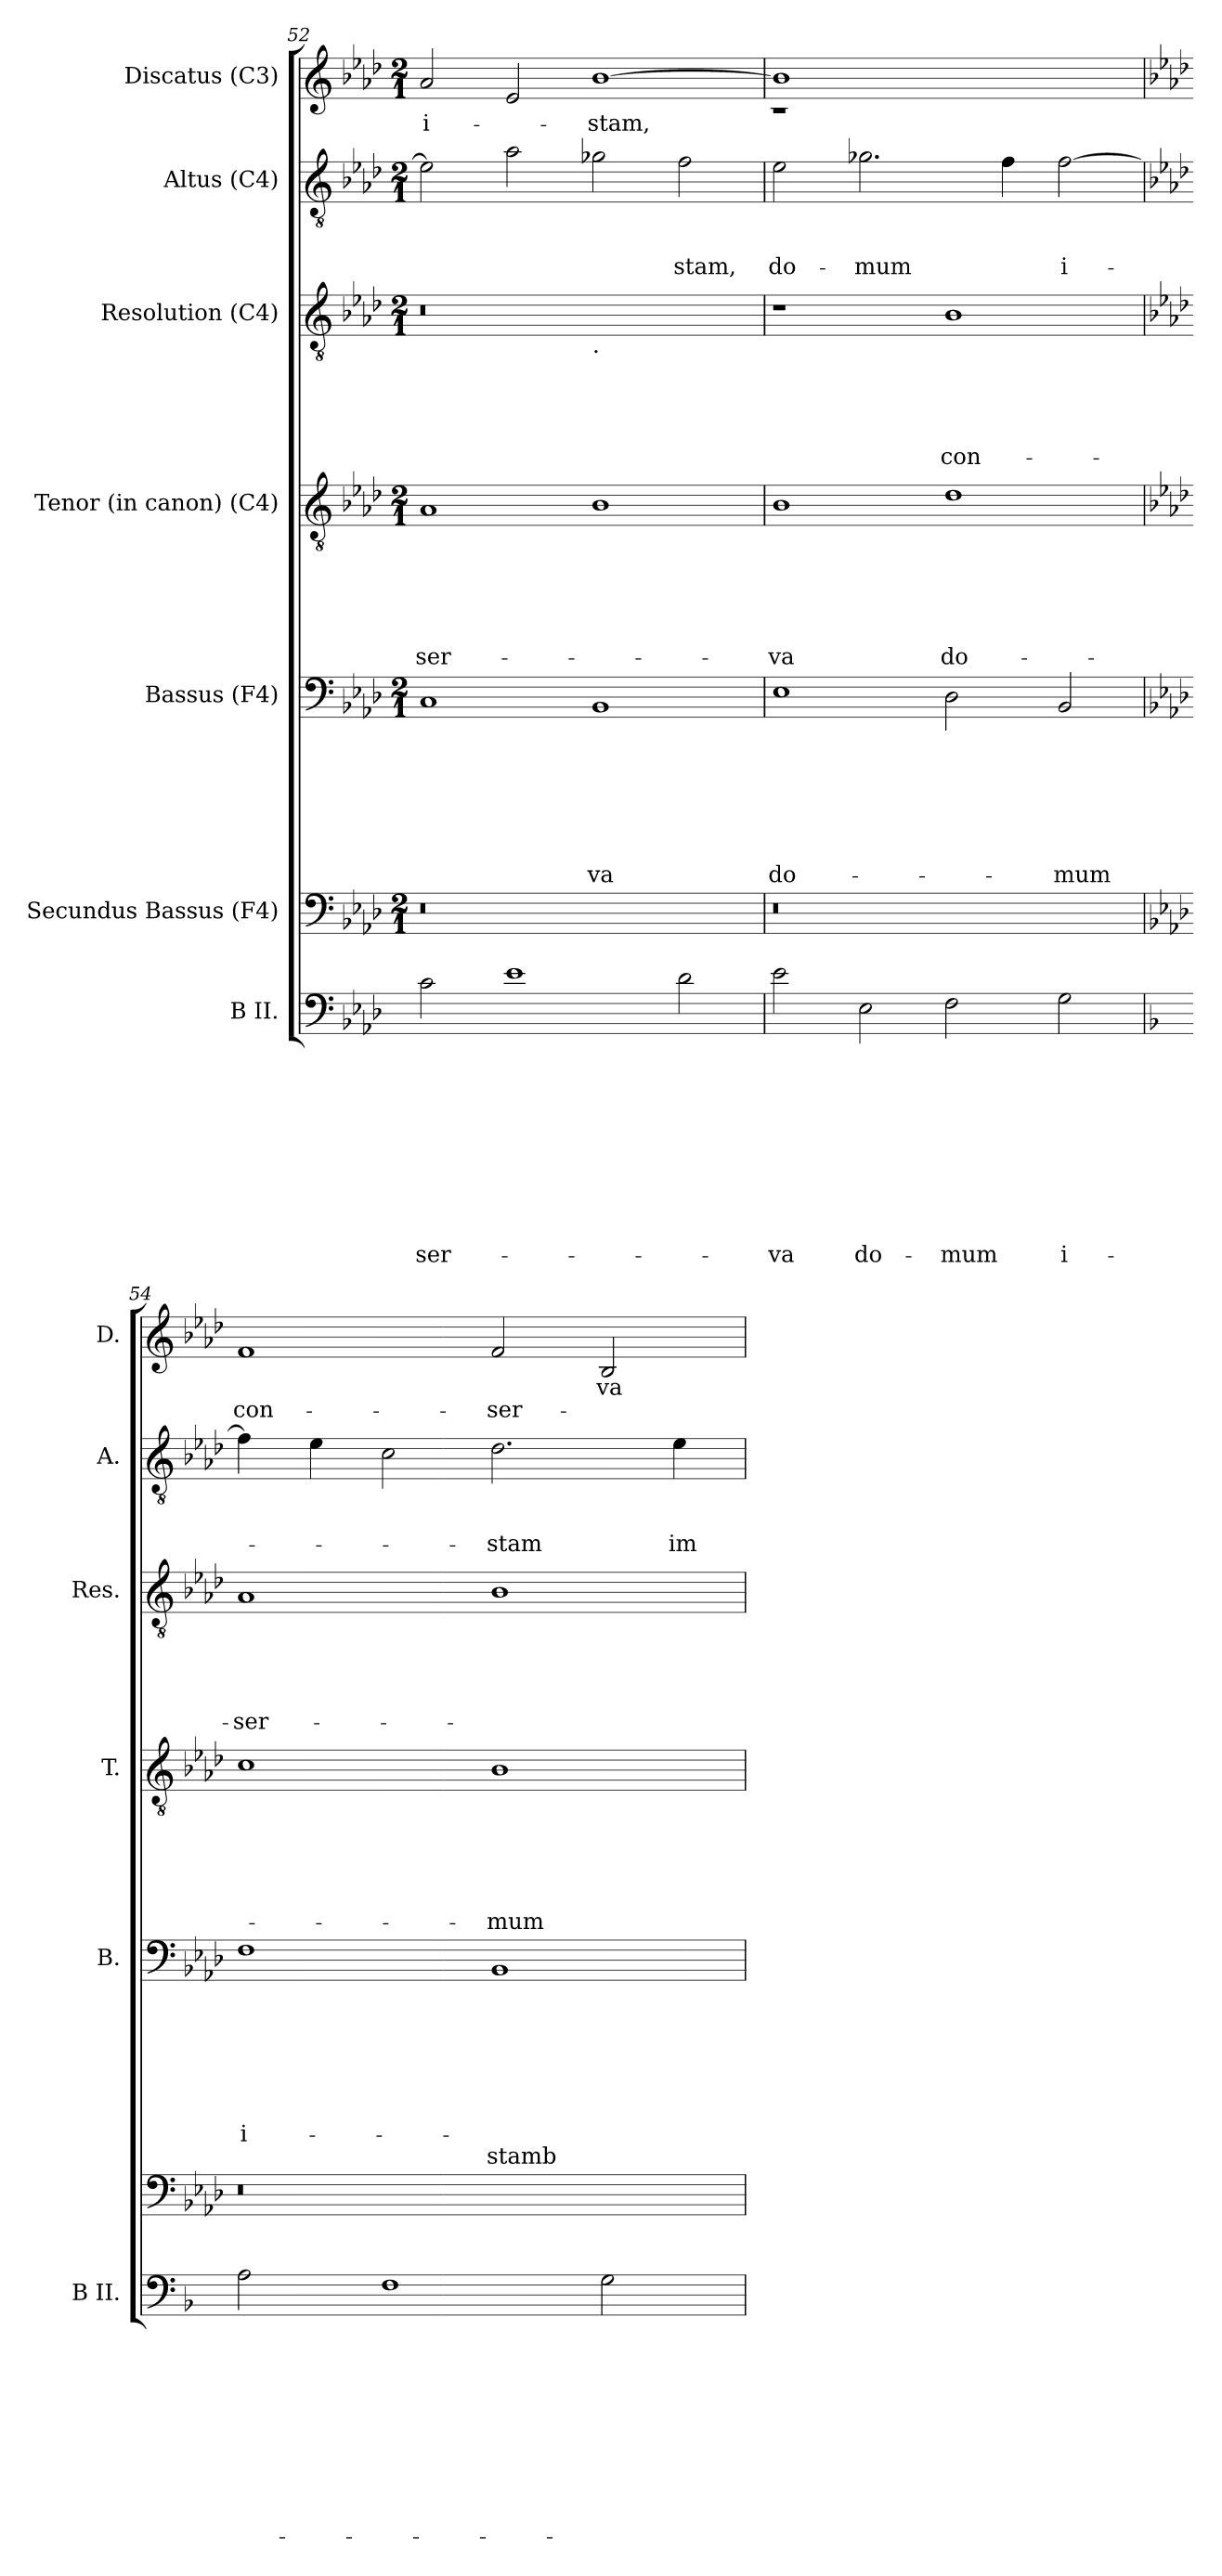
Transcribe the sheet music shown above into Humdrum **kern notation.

**kern	**text	**text	**text	**text	**text	**text	**text	**text	**text	**text	**kern	**kern	**text	**text	**text	**text	**text	**text	**text	**text	**kern	**text	**text	**text	**text	**text	**text	**kern	**text	**text	**text	**text	**text	**kern	**text	**text	**text	**kern	**text	**text
*part7	*part7	*part7	*part7	*part7	*part7	*part7	*part7	*part7	*part7	*part7	*part6	*part5	*part5	*part5	*part5	*part5	*part5	*part5	*part5	*part5	*part4	*part4	*part4	*part4	*part4	*part4	*part4	*part3	*part3	*part3	*part3	*part3	*part3	*part2	*part2	*part2	*part2	*part1	*part1	*part1
*staff7	*staff7	*staff7	*staff7	*staff7	*staff7	*staff7	*staff7	*staff7	*staff7	*staff7	*staff6	*staff5	*staff5	*staff5	*staff5	*staff5	*staff5	*staff5	*staff5	*staff5	*staff4	*staff4	*staff4	*staff4	*staff4	*staff4	*staff4	*staff3	*staff3	*staff3	*staff3	*staff3	*staff3	*staff2	*staff2	*staff2	*staff2	*staff1	*staff1	*staff1
*I"B II.	*	*	*	*	*	*	*	*	*	*	*I"Secundus Bassus (F4)	*I"Bassus (F4)	*	*	*	*	*	*	*	*	*I"Tenor (in canon) (C4)	*	*	*	*	*	*	*I"Resolution (C4)	*	*	*	*	*	*I"Altus (C4)	*	*	*	*I"Discatus (C3)	*	*
*I'B II.	*	*	*	*	*	*	*	*	*	*	*	*I'B.	*	*	*	*	*	*	*	*	*I'T.	*	*	*	*	*	*	*I'Res.	*	*	*	*	*	*I'A.	*	*	*	*I'D.	*	*
!!LO:LB:g=z
*clefF4	*	*	*	*	*	*	*	*	*	*	*clefF4	*clefF4	*	*	*	*	*	*	*	*	*clefGv2	*	*	*	*	*	*	*clefGv2	*	*	*	*	*	*clefGv2	*	*	*	*clefG2	*	*
*k[b-e-a-d-]	*	*	*	*	*	*	*	*	*	*	*k[b-e-a-d-]	*k[b-e-a-d-]	*	*	*	*	*	*	*	*	*k[b-e-a-d-]	*	*	*	*	*	*	*k[b-e-a-d-]	*	*	*	*	*	*k[b-e-a-d-]	*	*	*	*k[b-e-a-d-]	*	*
*A-:	*	*	*	*	*	*	*	*	*	*	*A-:	*A-:	*	*	*	*	*	*	*	*	*A-:	*	*	*	*	*	*	*A-:	*	*	*	*	*	*A-:	*	*	*	*A-:	*	*
*	*	*	*	*	*	*	*	*	*	*	*M2/1	*M2/1	*	*	*	*	*	*	*	*	*M2/1	*	*	*	*	*	*	*M2/1	*	*	*	*	*	*M2/1	*	*	*	*M2/1	*	*
=52	=52	=52	=52	=52	=52	=52	=52	=52	=52	=52	=52	=52	=52	=52	=52	=52	=52	=52	=52	=52	=52	=52	=52	=52	=52	=52	=52	=52	=52	=52	=52	=52	=52	=52	=52	=52	=52	=52	=52	=52
!	!	!	!	!	!	!	!	!	!	!LO:LY:b	!	!	!	!	!	!	!	!	!	!	!	!	!	!	!	!	!LO:LY:b	!	!	!	!	!	!	!	!	!	!	!	!LO:LY:b:rj	!
*	*	*	*	*	*	*	*	*	*	*	*	*	*	*	*	*	*	*	*	*	*	*	*	*	*	*	*	*^	*	*	*	*	*	*	*	*	*	*	*	*
2c\	.	.	.	.	.	.	.	.	.	-ser-	0r	1C	.	.	.	.	.	.	.	.	1A-	.	.	.	.	.	-ser-	0r	1ryy	.	.	.	.	.	2e-\]	.	.	.	2a-/	i-	.
1e-	.	.	.	.	.	.	.	.	.	.	.	.	.	.	.	.	.	.	.	.	.	.	.	.	.	.	.	.	.	.	.	.	.	.	2a-\	.	.	.	2e-/	.	.
!	!	!	!	!	!	!	!	!	!	!	!	!	!	!	!	!	!	!	!	!	!	!	!	!	!	!	!	!	!LO:TX:b:t=.	!	!	!	!	!	!	!	!	!	!	!	!
!	!	!	!	!	!	!	!	!	!	!	!	!	!	!	!	!	!	!	!LO:LY:b	!	!	!	!	!	!	!	!	!	!	!	!	!	!	!	!	!	!	!	!	!LO:LY:b	!
.	.	.	.	.	.	.	.	.	.	.	.	1BB-	.	.	.	.	.	.	-va	.	1B-	.	.	.	.	.	.	.	1ryy	.	.	.	.	.	2g-\	.	.	.	[>1b-	-stam,	.
!	!	!	!	!	!	!	!	!	!	!	!	!	!	!	!	!	!	!	!	!	!	!	!	!	!	!	!	!	!	!	!	!	!	!	!	!	!	!LO:LY:b	!	!	!
2d-\	.	.	.	.	.	.	.	.	.	.	.	.	.	.	.	.	.	.	.	.	.	.	.	.	.	.	.	.	.	.	.	.	.	.	2f\	.	.	-stam,	.	.	.
=53	=53	=53	=53	=53	=53	=53	=53	=53	=53	=53	=53	=53	=53	=53	=53	=53	=53	=53	=53	=53	=53	=53	=53	=53	=53	=53	=53	=53	=53	=53	=53	=53	=53	=53	=53	=53	=53	=53	=53	=53	=53
*	*	*	*	*	*	*	*	*	*	*	*	*	*	*	*	*	*	*	*	*	*	*	*	*	*	*	*	*	*	*	*	*	*	*	*	*	*	*	*^	*	*
!	!	!	!	!	!	!	!	!	!	!LO:LY:b	!	!	!	!	!	!	!	!	!LO:LY:b	!	!	!	!	!	!	!	!LO:LY:b	!	!	!	!	!	!	!	!	!	!	!LO:LY:b	!	!LO:N:vis=1	!	!
*	*	*	*	*	*	*	*	*	*	*	*	*	*	*	*	*	*	*	*	*	*	*	*	*	*	*	*	*v	*v	*	*	*	*	*	*	*	*	*	*	*	*	*
2e-\	.	.	.	.	.	.	.	.	.	-va	0r	1E-	.	.	.	.	.	.	do-	.	1B-	.	.	.	.	.	-va	1r	.	.	.	.	.	2e-\	.	.	do-	1b-]	0rc	.	.
!	!	!	!	!	!	!	!	!	!	!LO:LY:b	!	!	!	!	!	!	!	!	!	!	!	!	!	!	!	!	!	!	!	!	!	!	!	!	!	!	!LO:LY:b	!	!	!	!
2E-\	.	.	.	.	.	.	.	.	.	do-	.	.	.	.	.	.	.	.	.	.	.	.	.	.	.	.	.	.	.	.	.	.	.	2.g-\	.	.	-mum	.	.	.	.
!	!	!	!	!	!	!	!	!	!	!LO:LY:b	!	!	!	!	!	!	!	!	!	!	!	!	!	!	!	!	!LO:LY:b	!	!	!	!	!	!LO:LY:b	!	!	!	!	!	!	!	!
2F\	.	.	.	.	.	.	.	.	.	-mum	.	2D-\	.	.	.	.	.	.	.	.	1d-	.	.	.	.	.	do-	1B-	.	.	.	.	con-	.	.	.	.	1ryy	.	.	.
.	.	.	.	.	.	.	.	.	.	.	.	.	.	.	.	.	.	.	.	.	.	.	.	.	.	.	.	.	.	.	.	.	.	4f\	.	.	.	.	.	.	.
!	!	!	!	!	!	!	!	!	!	!LO:LY:b:rj	!	!	!	!	!	!	!	!	!LO:LY:b	!	!	!	!	!	!	!	!	!	!	!	!	!	!	!	!	!	!LO:LY:b:rj	!	!	!	!
2G\	.	.	.	.	.	.	.	.	.	i-	.	2BB-/	.	.	.	.	.	.	-mum	.	.	.	.	.	.	.	.	.	.	.	.	.	.	[>2f\	.	.	i-	.	.	.	.
*	*	*	*	*	*	*	*	*	*	*	*	*	*	*	*	*	*	*	*	*	*	*	*	*	*	*	*	*	*	*	*	*	*	*	*	*	*	*v	*v	*	*
=54	=54	=54	=54	=54	=54	=54	=54	=54	=54	=54	=54	=54	=54	=54	=54	=54	=54	=54	=54	=54	=54	=54	=54	=54	=54	=54	=54	=54	=54	=54	=54	=54	=54	=54	=54	=54	=54	=54	=54	=54
*k[b-]	*	*	*	*	*	*	*	*	*	*	*	*	*	*	*	*	*	*	*	*	*	*	*	*	*	*	*	*	*	*	*	*	*	*	*	*	*	*	*	*
*F:	*	*	*	*	*	*	*	*	*	*	*	*	*	*	*	*	*	*	*	*	*	*	*	*	*	*	*	*	*	*	*	*	*	*	*	*	*	*	*	*
!	!	!	!	!	!	!	!	!	!	!	!	!	!	!	!	!	!	!	!LO:LY:b:rj	!	!	!	!	!	!	!	!	!	!	!	!	!	!LO:LY:b	!	!	!	!	!	!	!LO:LY:b
2A\	.	.	.	.	.	.	.	.	.	.	0r	1F	.	.	.	.	.	.	i-	.	1c	.	.	.	.	.	.	1A-	.	.	.	.	-ser-	4f\]	.	.	.	1f	.	-con-
.	.	.	.	.	.	.	.	.	.	.	.	.	.	.	.	.	.	.	.	.	.	.	.	.	.	.	.	.	.	.	.	.	.	4e-\	.	.	.	.	.	.
1F	.	.	.	.	.	.	.	.	.	.	.	.	.	.	.	.	.	.	.	.	.	.	.	.	.	.	.	.	.	.	.	.	.	2c\	.	.	.	.	.	.
!	!	!	!	!	!	!	!	!	!	!	!	!	!	!	!	!	!	!	!	!LO:LY:b	!	!	!	!	!	!	!LO:LY:b	!	!	!	!	!	!	!	!	!	!LO:LY:b	!	!	!LO:LY:b
.	.	.	.	.	.	.	.	.	.	.	.	[<1BB-	.	.	.	.	.	.	.	-stamb	1B-	.	.	.	.	.	-mum	1B-	.	.	.	.	.	2.d-\	.	.	-stam	2f/	.	-ser-
!	!	!	!	!	!	!	!	!	!	!	!	!	!	!	!	!	!	!	!	!	!	!	!	!	!	!	!	!	!	!	!	!	!	!	!	!	!	!	!LO:LY:b	!
2G\	.	.	.	.	.	.	.	.	.	.	.	.	.	.	.	.	.	.	.	.	.	.	.	.	.	.	.	.	.	.	.	.	.	.	.	.	.	[<2B-/	va	.
!	!	!	!	!	!	!	!	!	!	!	!	!	!	!	!	!	!	!	!	!	!	!	!	!	!	!	!	!	!	!	!	!	!	!	!	!	!LO:LY:b	!	!	!
.	.	.	.	.	.	.	.	.	.	.	.	.	.	.	.	.	.	.	.	.	.	.	.	.	.	.	.	.	.	.	.	.	.	4e-\	.	.	im-	.	.	.
=	=	=	=	=	=	=	=	=	=	=	=	=	=	=	=	=	=	=	=	=	=	=	=	=	=	=	=	=	=	=	=	=	=	=	=	=	=	=	=	=
*-	*-	*-	*-	*-	*-	*-	*-	*-	*-	*-	*-	*-	*-	*-	*-	*-	*-	*-	*-	*-	*-	*-	*-	*-	*-	*-	*-	*-	*-	*-	*-	*-	*-	*-	*-	*-	*-	*-	*-	*-
